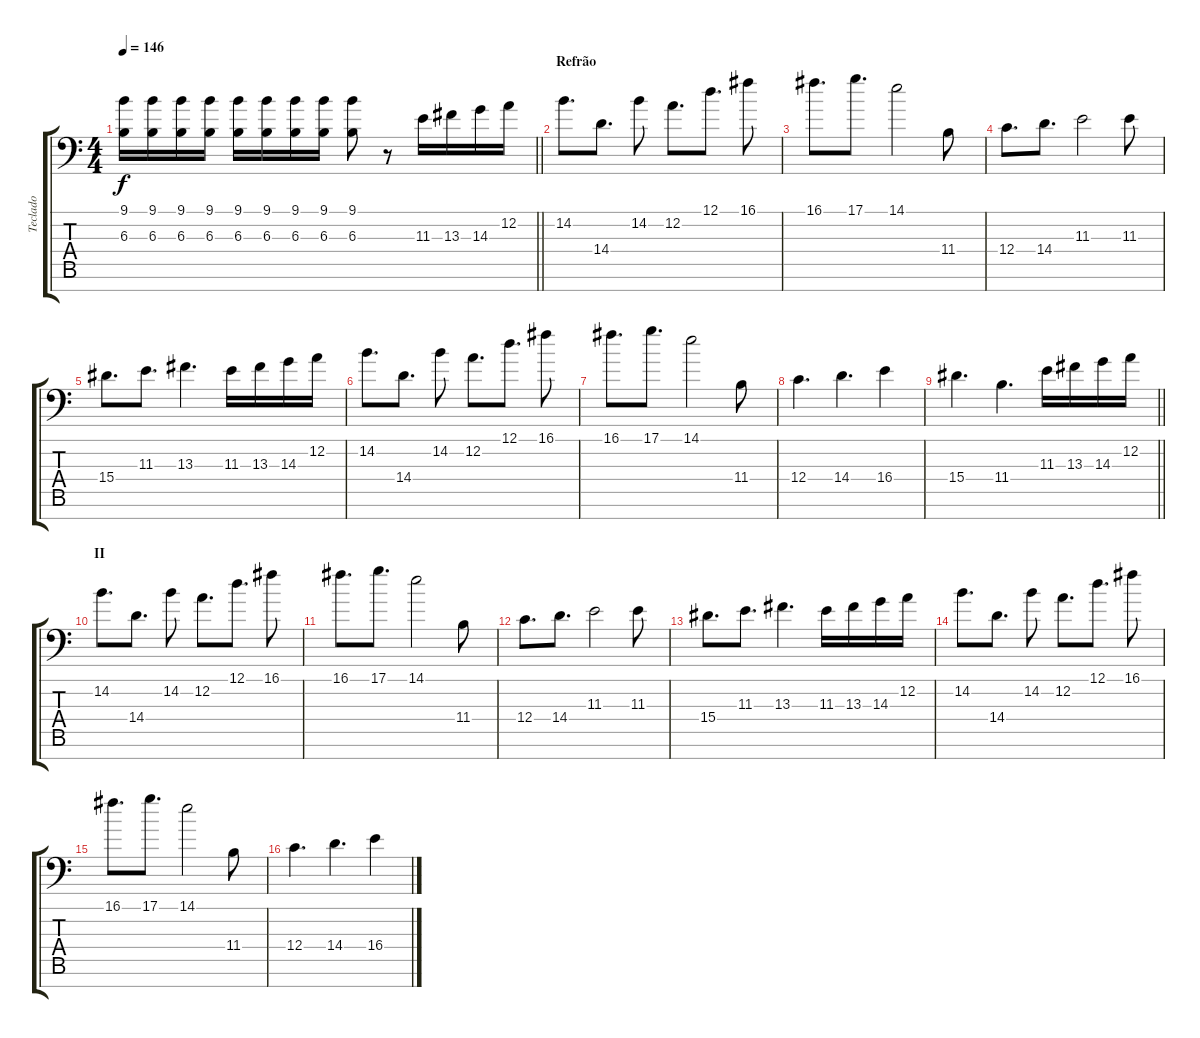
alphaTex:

\track ("Teclado" "Teclado") {instrument tremolostrings}
\staff {score tabs}
\tuning (D4 A3 F3 C3 G2 D2 A1) {hide}
\ts (4 4)
\tempo 146
\clef f4
\barLineRight lightlight
\ks c
(9.1 6.3).16{dy f} (9.1 6.3).16 (9.1 6.3).16 (9.1 6.3).16 (9.1 6.3).16 (9.1 6.3).16 (9.1 6.3).16 (9.1 6.3).16 (9.1 6.3).8 r.8 11.3.16 13.3.16 14.3.16 12.2.16 |
\section ("" "Refrão")
14.2.8{d} 14.4.8{d} 14.2.8 12.2.8{d} 12.1.8{d} 16.1.8 |
16.1.8{d} 17.1.8{d} 14.1.2 11.4.8 |
12.4.8{d} 14.4.8{d} 11.3.2 11.3.8 |
15.4.8{d} 11.3.8{d} 13.3.4{d} 11.3.16 13.3.16 14.3.16 12.2.16 |
14.2.8{d} 14.4.8{d} 14.2.8 12.2.8{d} 12.1.8{d} 16.1.8 |
16.1.8{d} 17.1.8{d} 14.1.2 11.4.8 |
12.4.4{d} 14.4.4{d} 16.4.4 |
\barLineRight lightlight
15.4.4{d} 11.4.4{d} 11.3.16 13.3.16 14.3.16 12.2.16 |
\section ("" "II")
14.2.8{d} 14.4.8{d} 14.2.8 12.2.8{d} 12.1.8{d} 16.1.8 |
16.1.8{d} 17.1.8{d} 14.1.2 11.4.8 |
12.4.8{d} 14.4.8{d} 11.3.2 11.3.8 |
15.4.8{d} 11.3.8{d} 13.3.4{d} 11.3.16 13.3.16 14.3.16 12.2.16 |
14.2.8{d} 14.4.8{d} 14.2.8 12.2.8{d} 12.1.8{d} 16.1.8 |
16.1.8{d} 17.1.8{d} 14.1.2 11.4.8 |
12.4.4{d} 14.4.4{d} 16.4.4
